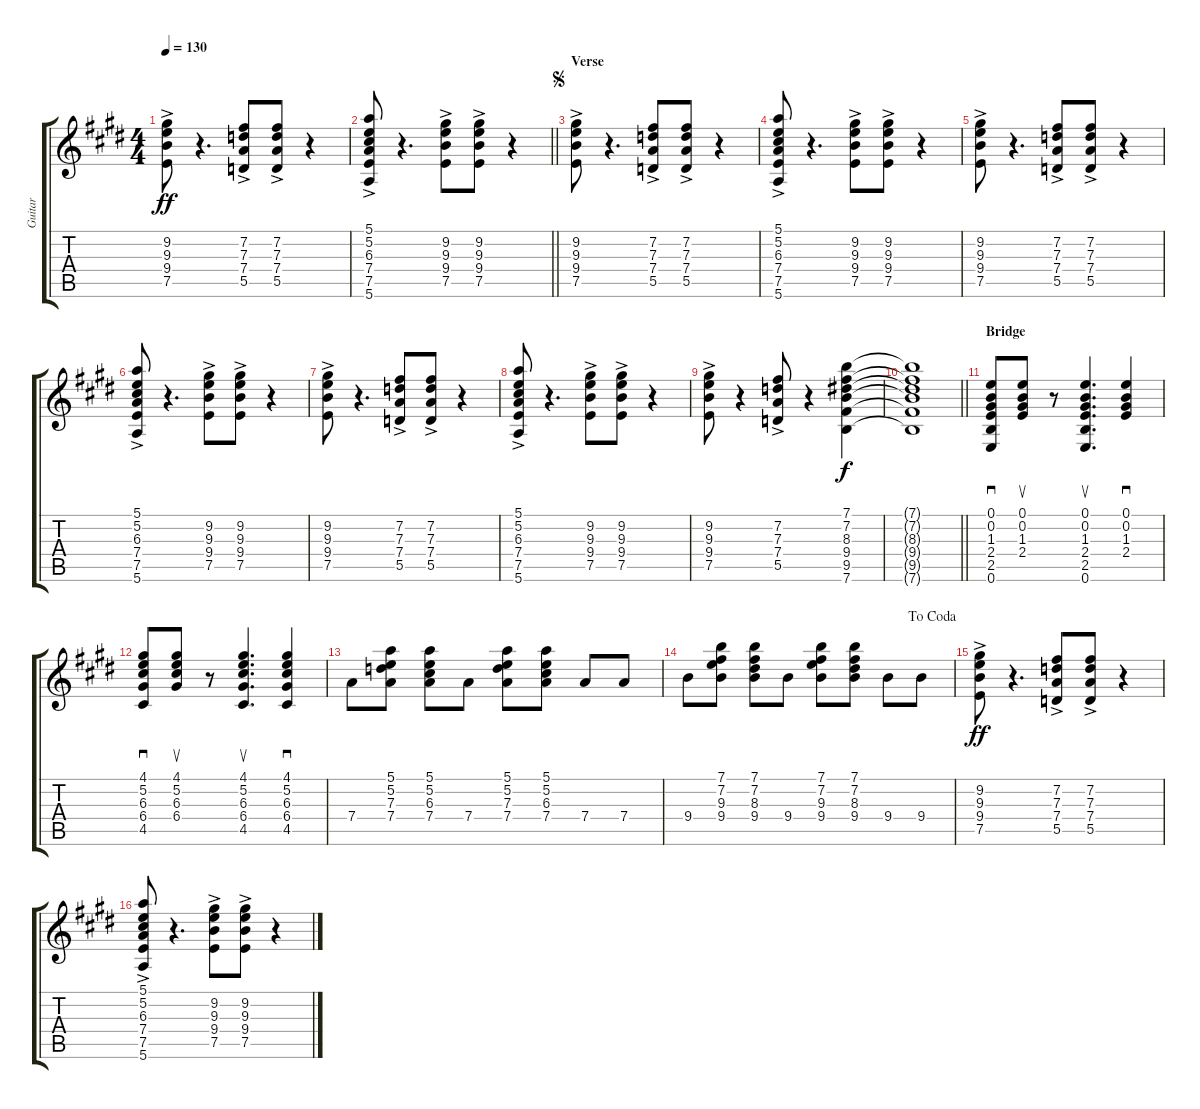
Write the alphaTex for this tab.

\track ("Guitar" "Guitar") {instrument electricguitarjazz}
\staff {score tabs}
\tuning (E4 B3 G3 D3 A2 E2) {hide}
\ts (4 4)
\tempo 130
\clef g2
\ks e
(9.2 9.3{ac} 9.4 7.5).8{dy ff} r.4{d} (7.2 7.3 7.4 5.5{ac}).8 (7.2 7.3 7.4 5.5{ac}).8 r.4 |
\barLineRight lightlight
(5.1 5.2 6.3 7.4 7.5 5.6{ac}).8 r.4{d} (9.2 9.3 9.4{ac} 7.5).8 (9.2 9.3 9.4{ac} 7.5).8 r.4 |
\section ("" "Verse")
\jump segno
(9.2 9.3{ac} 9.4 7.5).8 r.4{d} (7.2 7.3 7.4 5.5{ac}).8 (7.2 7.3 7.4 5.5{ac}).8 r.4 |
(5.1 5.2 6.3 7.4 7.5 5.6{ac}).8 r.4{d} (9.2 9.3 9.4{ac} 7.5).8 (9.2 9.3 9.4{ac} 7.5).8 r.4 |
(9.2 9.3{ac} 9.4 7.5).8 r.4{d} (7.2 7.3 7.4 5.5{ac}).8 (7.2 7.3 7.4 5.5{ac}).8 r.4 |
(5.1 5.2 6.3 7.4 7.5 5.6{ac}).8 r.4{d} (9.2 9.3 9.4{ac} 7.5).8 (9.2 9.3 9.4{ac} 7.5).8 r.4 |
(9.2 9.3{ac} 9.4 7.5).8 r.4{d} (7.2 7.3 7.4 5.5{ac}).8 (7.2 7.3 7.4 5.5{ac}).8 r.4 |
(5.1 5.2 6.3 7.4 7.5 5.6{ac}).8 r.4{d} (9.2 9.3 9.4{ac} 7.5).8 (9.2 9.3 9.4{ac} 7.5).8 r.4 |
(9.2 9.3{ac} 9.4 7.5).8 r.4 (7.2 7.3 7.4 5.5{ac}).8 r.4 (7.1 7.2 8.3 9.4 9.5 7.6).4{dy f} |
\barLineRight lightlight
(7.1{t} 7.2{t} 8.3{t} 9.4{t} 9.5{t} 7.6{t}).1 |
\section ("" "Bridge")
(0.1 0.2 1.3 2.4 2.5 0.6).8{sd} (0.1 0.2 1.3 2.4).8{su} r.8 (0.1 0.2 1.3 2.4 2.5 0.6).4{d su} (0.1 0.2 1.3 2.4).4{sd} |
(4.1 5.2 6.3 6.4 4.5).8{sd} (4.1 5.2 6.3 6.4).8{su} r.8 (4.1 5.2 6.3 6.4 4.5).4{d su} (4.1 5.2 6.3 6.4 4.5).4{sd} |
7.4.8 (5.1 5.2 7.3 7.4).8 (5.1 5.2 6.3 7.4).8 7.4.8 (5.1 5.2 7.3 7.4).8 (5.1 5.2 6.3 7.4).8 7.4.8 7.4.8 |
\jump dacoda
9.4.8 (7.1 7.2 9.3 9.4).8 (7.1 7.2 8.3 9.4).8 9.4.8 (7.1 7.2 9.3 9.4).8 (7.1 7.2 8.3 9.4).8 9.4.8 9.4.8 |
(9.2 9.3{ac} 9.4 7.5).8{dy ff} r.4{d} (7.2 7.3 7.4 5.5{ac}).8 (7.2 7.3 7.4 5.5{ac}).8 r.4 |
(5.1 5.2 6.3 7.4 7.5 5.6{ac}).8 r.4{d} (9.2 9.3 9.4{ac} 7.5).8 (9.2 9.3 9.4{ac} 7.5).8 r.4
